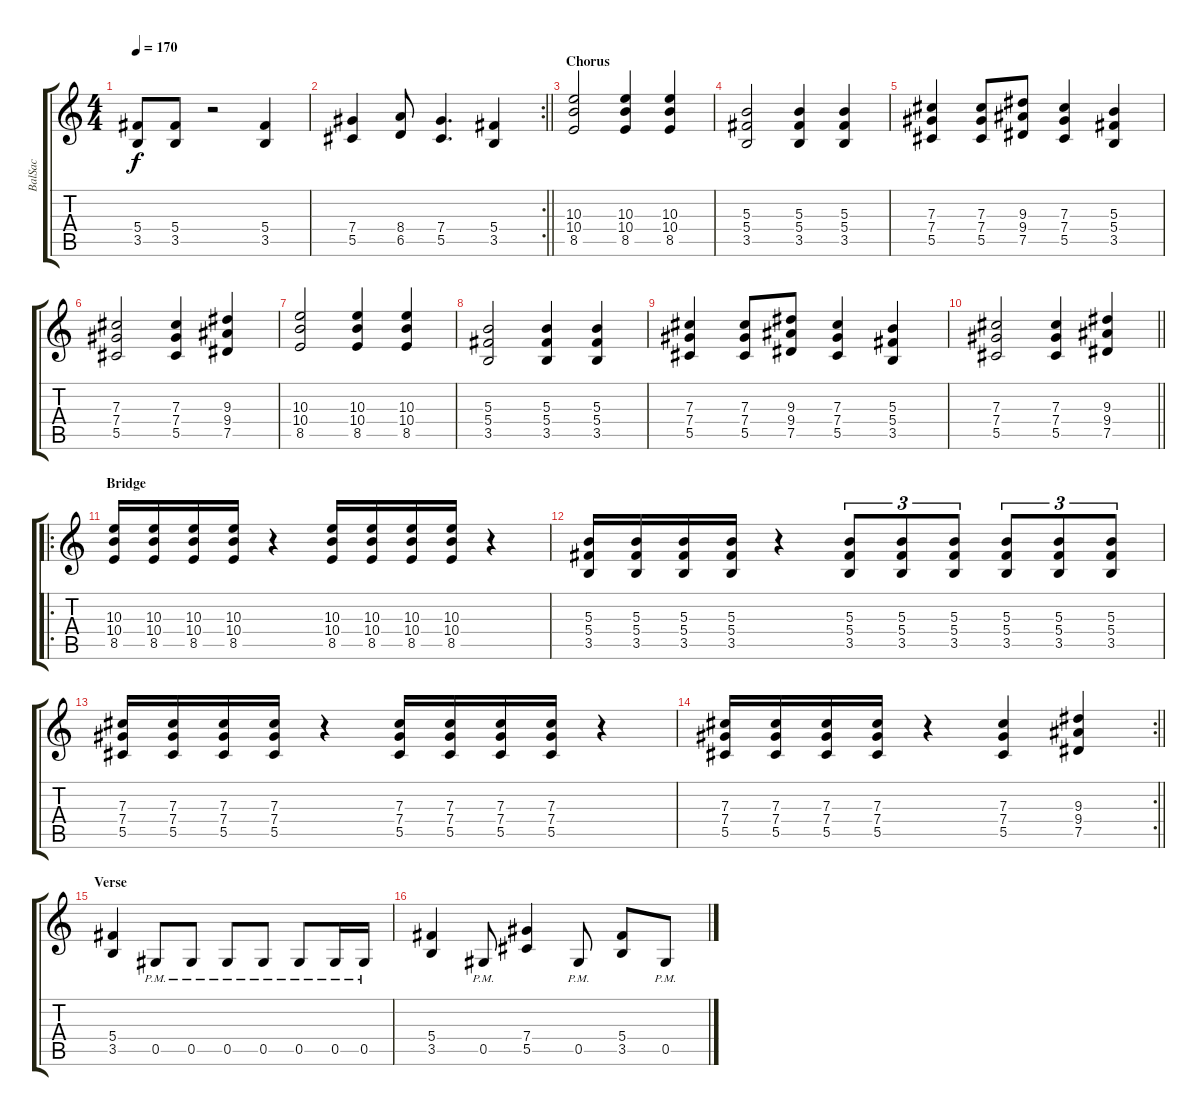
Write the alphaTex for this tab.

\track ("BalSac" "BalSac") {instrument distortionguitar}
\staff {score tabs}
\tuning (Eb4 Bb3 Gb3 Db3 Ab2 Eb2) {hide}
\ts (4 4)
\tempo 170
\clef g2
\ks c
(5.4 3.5).8{dy f} (5.4 3.5).8 r.2 (5.4 3.5).4 |
\rc 2
\barLineRight lightlight
(7.4 5.5).4 (8.4 6.5).8 (7.4 5.5).4{d} (5.4 3.5).4 |
\section ("" "Chorus")
(10.3 10.4 8.5).2 (10.3 10.4 8.5).4 (10.3 10.4 8.5).4 |
(5.3 5.4 3.5).2 (5.3 5.4 3.5).4 (5.3 5.4 3.5).4 |
(7.3 7.4 5.5).4 (7.3 7.4 5.5).8 (9.3 9.4 7.5).8 (7.3 7.4 5.5).4 (5.3 5.4 3.5).4 |
(7.3 7.4 5.5).2 (7.3 7.4 5.5).4 (9.3 9.4 7.5).4 |
(10.3 10.4 8.5).2 (10.3 10.4 8.5).4 (10.3 10.4 8.5).4 |
(5.3 5.4 3.5).2 (5.3 5.4 3.5).4 (5.3 5.4 3.5).4 |
(7.3 7.4 5.5).4 (7.3 7.4 5.5).8 (9.3 9.4 7.5).8 (7.3 7.4 5.5).4 (5.3 5.4 3.5).4 |
\barLineRight lightlight
(7.3 7.4 5.5).2 (7.3 7.4 5.5).4 (9.3 9.4 7.5).4 |
\ro
\section ("" "Bridge")
(10.3 10.4 8.5).16 (10.3 10.4 8.5).16 (10.3 10.4 8.5).16 (10.3 10.4 8.5).16 r.4 (10.3 10.4 8.5).16 (10.3 10.4 8.5).16 (10.3 10.4 8.5).16 (10.3 10.4 8.5).16 r.4 |
(5.3 5.4 3.5).16 (5.3 5.4 3.5).16 (5.3 5.4 3.5).16 (5.3 5.4 3.5).16 r.4 (5.3 5.4 3.5).8{tu (3 2)} (5.3 5.4 3.5).8{tu (3 2)} (5.3 5.4 3.5).8{tu (3 2)} (5.3 5.4 3.5).8{tu (3 2)} (5.3 5.4 3.5).8{tu (3 2)} (5.3 5.4 3.5).8{tu (3 2)} |
(7.3 7.4 5.5).16 (7.3 7.4 5.5).16 (7.3 7.4 5.5).16 (7.3 7.4 5.5).16 r.4 (7.3 7.4 5.5).16 (7.3 7.4 5.5).16 (7.3 7.4 5.5).16 (7.3 7.4 5.5).16 r.4 |
\rc 2
\barLineRight lightlight
(7.3 7.4 5.5).16 (7.3 7.4 5.5).16 (7.3 7.4 5.5).16 (7.3 7.4 5.5).16 r.4 (7.3 7.4 5.5).4 (9.3 9.4 7.5).4 |
\section ("" "Verse")
(5.4 3.5).4 0.5{pm}.8 0.5{pm}.8 0.5{pm}.8 0.5{pm}.8 0.5{pm}.8 0.5{pm}.16 0.5{pm}.16 |
(5.4 3.5).4 0.5{pm}.8 (7.4 5.5).4 0.5{pm}.8 (5.4 3.5).8 0.5{pm}.8
